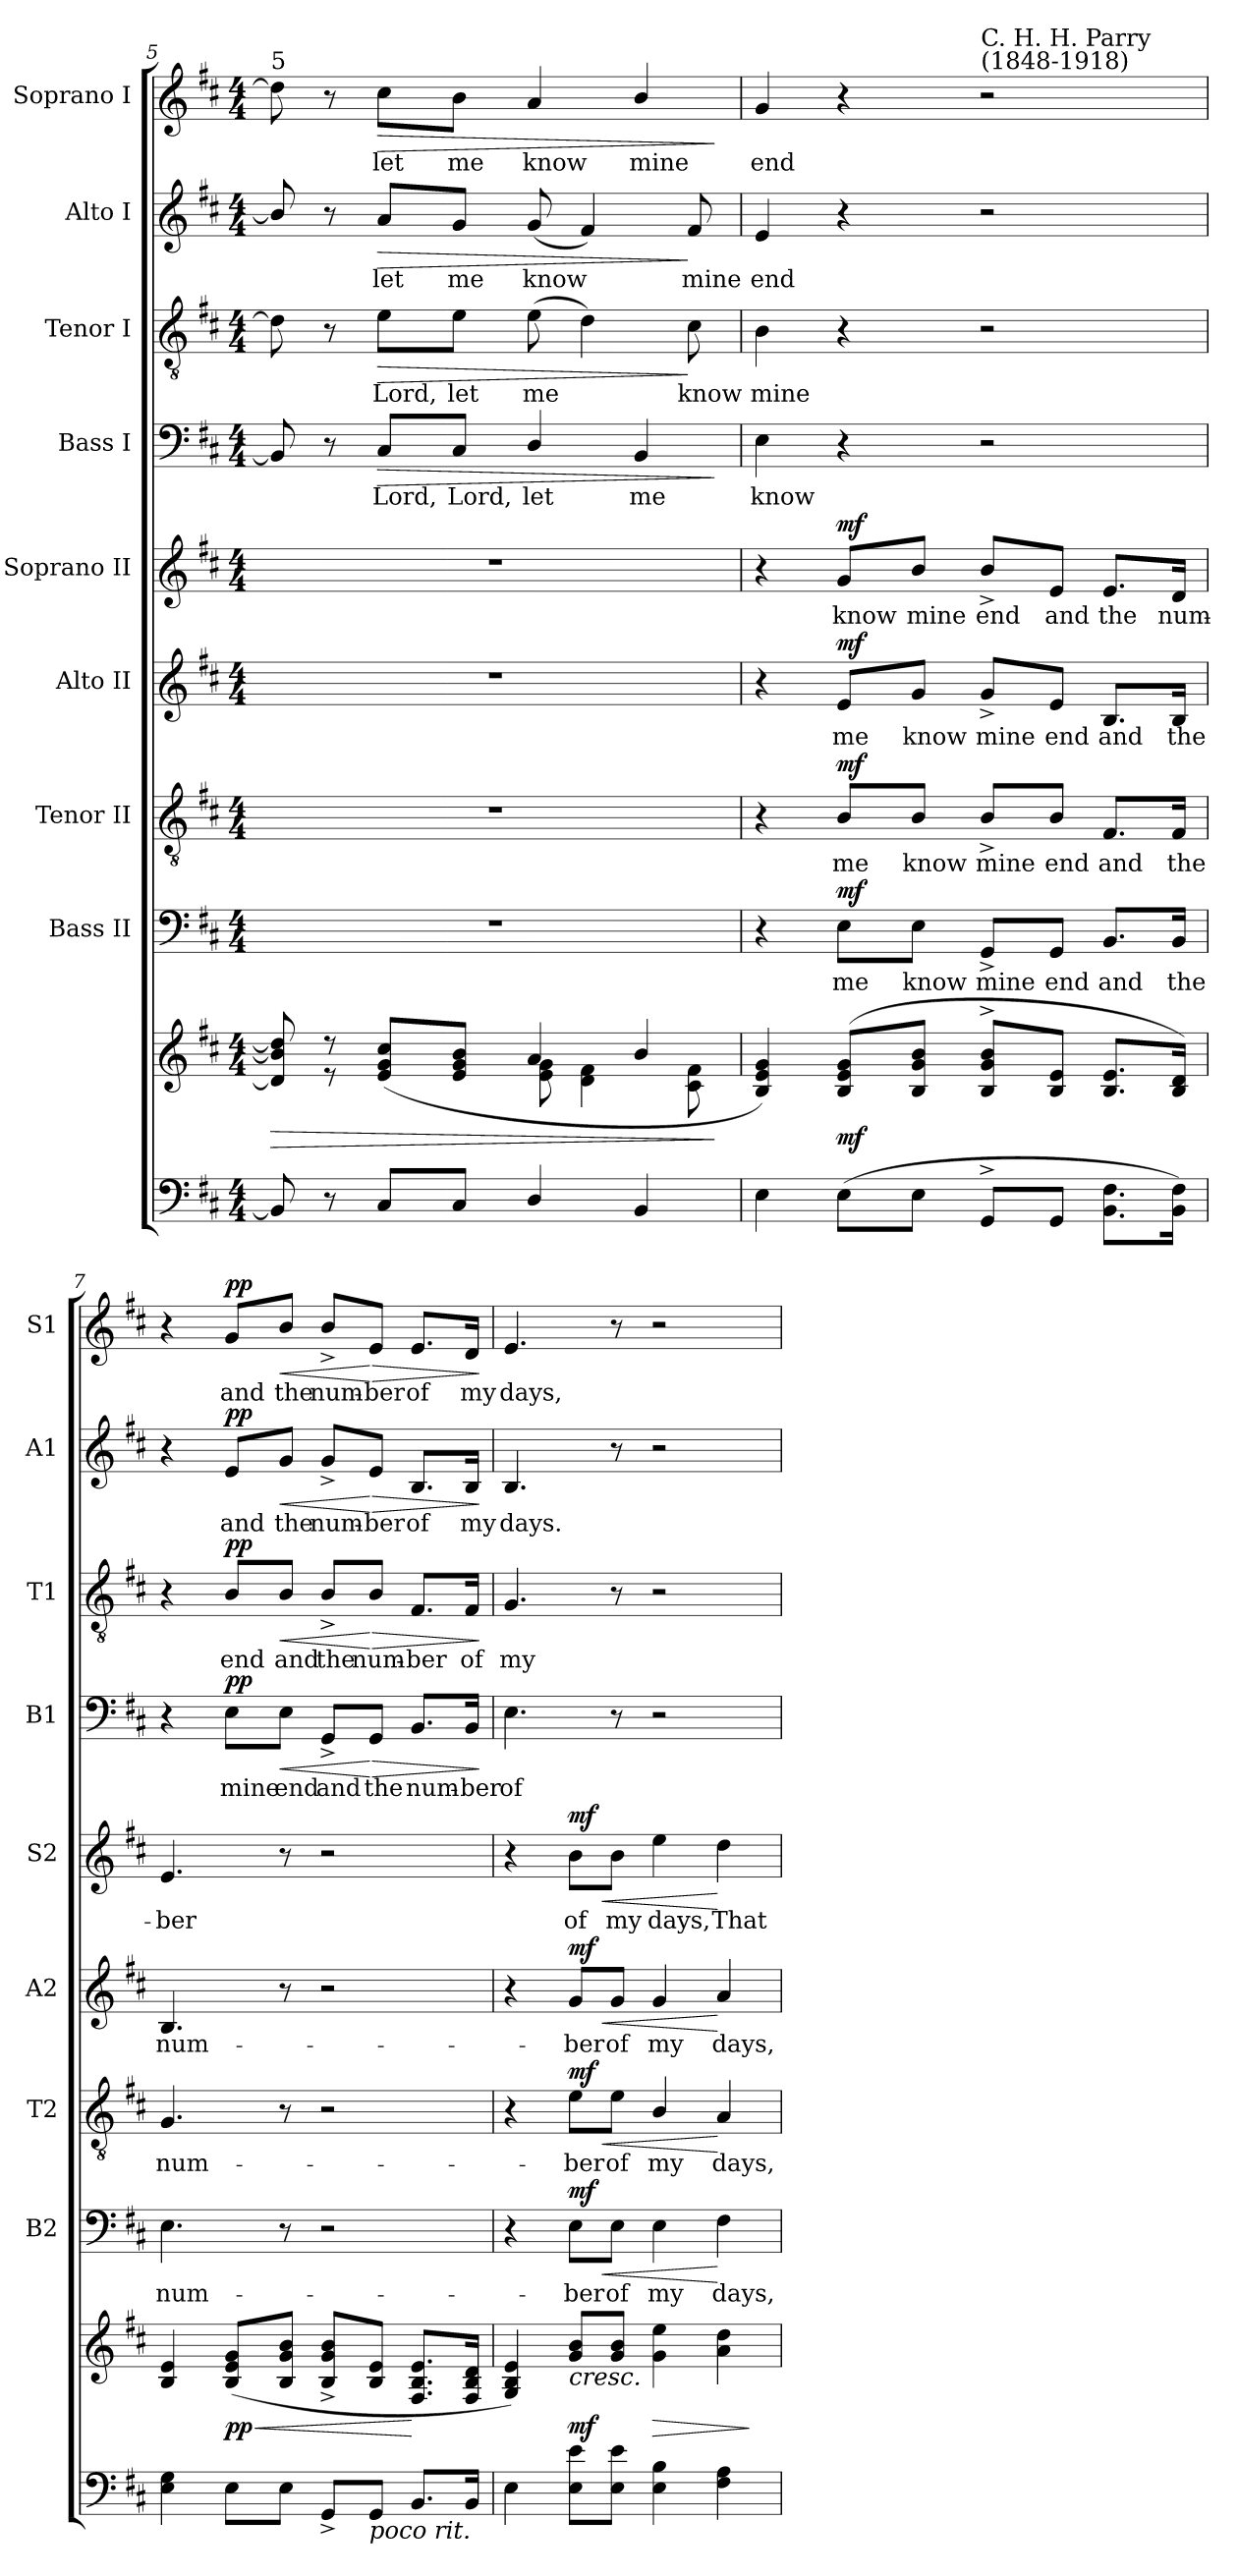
**kern	**kern	**dynam	**kern	**text	**dynam	**kern	**text	**dynam	**kern	**text	**dynam	**kern	**text	**dynam	**kern	**text	**dynam	**kern	**text	**dynam	**kern	**text	**dynam	**kern	**text	**dynam
*part10	*part9	*part9	*part8	*part8	*part8	*part7	*part7	*part7	*part6	*part6	*part6	*part5	*part5	*part5	*part4	*part4	*part4	*part3	*part3	*part3	*part2	*part2	*part2	*part1	*part1	*part1
*staff10	*staff9	*staff9	*staff8	*staff8	*staff8	*staff7	*staff7	*staff7	*staff6	*staff6	*staff6	*staff5	*staff5	*staff5	*staff4	*staff4	*staff4	*staff3	*staff3	*staff3	*staff2	*staff2	*staff2	*staff1	*staff1	*staff1
*	*	*	*I"Bass II	*	*	*I"Tenor II	*	*	*I"Alto II	*	*	*I"Soprano II	*	*	*I"Bass I	*	*	*I"Tenor I	*	*	*I"Alto I	*	*	*I"Soprano I	*	*
*	*	*	*I'B2	*	*	*I'T2	*	*	*I'A2	*	*	*I'S2	*	*	*I'B1	*	*	*I'T1	*	*	*I'A1	*	*	*I'S1	*	*
*clefF4	*clefG2	*	*clefF4	*	*	*clefGv2	*	*	*clefG2	*	*	*clefG2	*	*	*clefF4	*	*	*clefGv2	*	*	*clefG2	*	*	*clefG2	*	*
*k[f#c#]	*k[f#c#]	*	*k[f#c#]	*	*	*k[f#c#]	*	*	*k[f#c#]	*	*	*k[f#c#]	*	*	*k[f#c#]	*	*	*k[f#c#]	*	*	*k[f#c#]	*	*	*k[f#c#]	*	*
*D:	*D:	*	*D:	*	*	*D:	*	*	*D:	*	*	*D:	*	*	*D:	*	*	*D:	*	*	*D:	*	*	*D:	*	*
*M4/4	*M4/4	*	*M4/4	*	*	*M4/4	*	*	*M4/4	*	*	*M4/4	*	*	*M4/4	*	*	*M4/4	*	*	*M4/4	*	*	*M4/4	*	*
=5	=5	=5	=5	=5	=5	=5	=5	=5	=5	=5	=5	=5	=5	=5	=5	=5	=5	=5	=5	=5	=5	=5	=5	=5	=5	=5
*^	*	*	*	*	*	*	*	*	*	*	*	*	*	*	*	*	*	*	*	*	*	*	*	*	*	*
!	!	!	!	!	!	!	!	!	!	!	!	!	!	!	!	!	!	!	!	!	!	!	!	!	!LO:TX:a:t=5	!	!
!	!	!	!LO:HP:b	!	!	!	!	!	!	!	!	!	!	!	!	!	!	!	!	!	!	!	!	!	!	!	!
*	*	*^	*	*	*	*	*	*	*	*	*	*	*	*	*	*	*	*	*	*	*	*	*	*	*	*	*
8BB/]	2ryy	8d/] 8b/] 8dd/]	8ryy	>	1r	.	.	1r	.	.	1r	.	.	1r	.	.	8BB/]	.	.	8d\]	.	.	8b/]	.	.	8dd\]	.	.
8r	.	8r	8r	.	.	.	.	.	.	.	.	.	.	.	.	.	8r	.	.	8r	.	.	8r	.	.	8r	.	.
!	!	!	!	!	!	!	!	!	!	!	!	!	!	!	!	!	!	!LO:LY:b	!LO:HP:b	!	!LO:LY:b	!LO:HP:b	!	!LO:LY:b	!LO:HP:b	!	!LO:LY:b	!LO:HP:b
8C#/L	.	(>8e/ 8g/ 8cc#/L	4ryy	.	.	.	.	.	.	.	.	.	.	.	.	.	8C#/L	Lord,	>	8e\L	Lord,	>	8a/L	let	>	8cc#\L	let	>
!	!	!	!	!	!	!	!	!	!	!	!	!	!	!	!	!	!	!LO:LY:b	!	!	!LO:LY:b	!	!	!LO:LY:b	!	!	!LO:LY:b	!
8C#/J	.	8e/ 8g/ 8b/J	.	.	.	.	.	.	.	.	.	.	.	.	.	.	8C#/J	Lord,	.	8e\J	let	.	8g/J	me	.	8b\J	me	.
!	!	!	!	!	!	!	!	!	!	!	!	!	!	!	!	!	!	!LO:LY:b	!	!	!LO:LY:b	!	!	!LO:LY:b	!	!	!LO:LY:b	!
4D/	2ryy	4a/	8e\ 8g\	.	.	.	.	.	.	.	.	.	.	.	.	.	4D/	let	.	(>8e\	me	.	(<8g/	know	.	4a/	know	.
.	.	.	4d\ 4f#\	.	.	.	.	.	.	.	.	.	.	.	.	.	.	.	.	4d\)	.	.	4f#/)	.	.	.	.	.
!	!	!	!	!	!	!	!	!	!	!	!	!	!	!	!	!	!	!LO:LY:b	!	!	!	!	!	!	!	!	!LO:LY:b	!
4BB/	.	4b/	.	.	.	.	.	.	.	.	.	.	.	.	.	.	4BB/	me	.	.	.	.	.	.	.	4b/	mine	.
!	!	!	!	!	!	!	!	!	!	!	!	!	!	!	!	!	!	!	!	!	!LO:LY:b	!	!	!LO:LY:b	!	!	!	!
.	.	.	8c#\ 8f#\	.	.	.	.	.	.	.	.	.	.	.	.	.	.	.	.	8c#\	know	]	8f#/	mine	]	.	.	.
*v	*v	*	*	*	*	*	*	*	*	*	*	*	*	*	*	*	*	*	*	*	*	*	*	*	*	*	*	*
*	*v	*v	*	*	*	*	*	*	*	*	*	*	*	*	*	*	*	*	*	*	*	*	*	*	*	*	*
.	.	]	.	.	.	.	.	.	.	.	.	.	.	.	.	.	]	.	.	.	.	.	.	.	.	]
=6	=6	=6	=6	=6	=6	=6	=6	=6	=6	=6	=6	=6	=6	=6	=6	=6	=6	=6	=6	=6	=6	=6	=6	=6	=6	=6
*^	*^	*	*	*	*	*	*	*	*	*	*	*	*	*	*	*	*	*	*	*	*	*	*	*	*	*
!	!	!	!	!	!	!	!	!	!	!	!	!	!	!	!	!	!	!LO:LY:b	!	!	!LO:LY:b	!	!	!LO:LY:b	!	!	!LO:LY:b	!
(4E\	1ryy	4B/ 4e/ 4g/)	1ryy	.	4r	.	.	4r	.	.	4r	.	.	4r	.	.	4E\	know	.	4B\	mine	.	4e/	end	.	4g/	end	.
!	!	!	!	!LO:DY:b	!	!LO:LY:b	!LO:DY:b	!	!LO:LY:b	!LO:DY:b	!	!LO:LY:b	!LO:DY:b	!	!LO:LY:b	!LO:DY:b	!	!	!	!	!	!	!	!	!	!	!	!
(>8E\L	.	(>8B/ 8e/ 8g/L	.	mf	8E\L	me	mf	8B/L	me	mf	8e/L	me	mf	8g/L	know	mf	4r	.	.	4r	.	.	4r	.	.	4r	.	.
!	!	!	!	!	!	!LO:LY:b	!	!	!LO:LY:b	!	!	!LO:LY:b	!	!	!LO:LY:b	!	!	!	!	!	!	!	!	!	!	!	!	!
8E\J	.	8B/ 8g/ 8b/J	.	.	8E\J	know	.	8B/J	know	.	8g/J	know	.	8b/J	mine	.	.	.	.	.	.	.	.	.	.	.	.	.
!	!	!	!	!	!	!	!	!	!	!	!	!	!	!	!	!	!	!	!	!	!	!	!	!	!	!LO:TX:a:t=C. H. H. Parry\n(1848-1918)	!	!
!	!	!	!	!	!	!LO:LY:b	!	!	!LO:LY:b	!	!	!LO:LY:b	!	!	!LO:LY:b	!	!	!	!	!	!	!	!	!	!	!	!	!
8GG^</L	.	8B/^< 8g/^< 8b/^<L	.	.	8GG^</L	mine	.	8B^>/L	mine	.	8g^</L	mine	.	8b^>/L	end	.	2r	.	.	2r	.	.	2r	.	.	2r	.	.
!	!	!	!	!	!	!LO:LY:b	!	!	!LO:LY:b	!	!	!LO:LY:b	!	!	!LO:LY:b	!	!	!	!	!	!	!	!	!	!	!	!	!
8GG/J	.	8B/ 8e/J	.	.	8GG/J	end	.	8B/J	end	.	8e/J	end	.	8e/J	and	.	.	.	.	.	.	.	.	.	.	.	.	.
!	!	!	!	!	!	!LO:LY:b	!	!	!LO:LY:b	!	!	!LO:LY:b	!	!	!LO:LY:b	!	!	!	!	!	!	!	!	!	!	!	!	!
8.BB\ 8.F#\L	.	8.B/ 8.e/L	.	.	8.BB/L	and	.	8.F#/L	and	.	8.B/L	and	.	8.e/L	the	.	.	.	.	.	.	.	.	.	.	.	.	.
!	!	!	!	!	!	!LO:LY:b	!	!	!LO:LY:b	!	!	!LO:LY:b	!	!	!LO:LY:b	!	!	!	!	!	!	!	!	!	!	!	!	!
16BB\ 16F#\Jk)	.	16B/ 16d/Jk)	.	.	16BB/Jk	the	.	16F#/Jk	the	.	16B/Jk	the	.	16d/Jk	num-	.	.	.	.	.	.	.	.	.	.	.	.	.
!!LO:LB:g=z
=7	=7	=7	=7	=7	=7	=7	=7	=7	=7	=7	=7	=7	=7	=7	=7	=7	=7	=7	=7	=7	=7	=7	=7	=7	=7	=7	=7	=7
!	!	!	!	!	!	!LO:LY:b	!	!	!LO:LY:b	!	!	!LO:LY:b	!	!	!LO:LY:b	!	!	!	!	!	!	!	!	!	!	!	!	!
4E\ 4G\	2ryy	4B/ 4e/	1ryy	.	4.E\	num-	.	4.G/	num-	.	4.B/	num-	.	4.e/	-ber	.	4r	.	.	4r	.	.	4r	.	.	4r	.	.
!	!	!	!	!LO:HP:b	!	!	!	!	!	!	!	!	!	!	!	!	!	!LO:LY:b	!	!	!LO:LY:b	!	!	!LO:LY:b	!	!	!LO:LY:b	!
!	!	!	!	!LO:DY:n=1:b	!	!	!	!	!	!	!	!	!	!	!	!	!	!	!LO:DY:b	!	!	!LO:DY:b	!	!	!LO:DY:b	!	!	!LO:DY:b
8E\L	.	(>8B/ 8e/ 8g/L	.	< pp	.	.	.	.	.	.	.	.	.	.	.	.	8E\L	mine	pp	8B/L	end	pp	8e/L	and	pp	8g/L	and	pp
!	!	!	!	!	!	!	!	!	!	!	!	!	!	!	!	!	!	!LO:LY:b	!LO:HP:b	!	!LO:LY:b	!LO:HP:b	!	!LO:LY:b	!LO:HP:b	!	!LO:LY:b	!LO:HP:b
8E\J	.	8B/ 8g/ 8b/J	.	.	8r	.	.	8r	.	.	8r	.	.	8r	.	.	8E\J	end	<	8B/J	and	<	8g/J	the	<	8b/J	the	<
!	!	!	!	!	!	!	!	!	!	!	!	!	!	!	!	!	!	!LO:LY:b	!	!	!LO:LY:b	!	!	!LO:LY:b	!	!	!LO:LY:b	!
8GG^</L	2ryy	8B/^< 8g/^< 8b/^<L	.	.	2r	.	.	2r	.	.	2r	.	.	2r	.	.	8GG^</L	and	.	8B^>/L	the	.	8g^</L	num-	.	8b^>/L	num-	.
!LO:TX:b:i:t=poco rit.	!	!	!	!	!	!	!	!	!	!	!	!	!	!	!	!	!	!	!	!	!	!	!	!	!	!	!	!
!	!	!	!	!	!	!	!	!	!	!	!	!	!	!	!	!	!	!LO:LY:b	!LO:HP:n=1:b	!	!LO:LY:b	!LO:HP:n=1:b	!	!LO:LY:b	!LO:HP:n=1:b	!	!LO:LY:b	!LO:HP:n=1:b
8GG/J	.	8B/ 8e/J	.	.	.	.	.	.	.	.	.	.	.	.	.	.	8GG/J	the	[ >	8B/J	num-	[ >	8e/J	-ber	[ >	8e/J	-ber	[ >
!	!	!	!	!	!	!	!	!	!	!	!	!	!	!	!	!	!	!LO:LY:b	!	!	!LO:LY:b	!	!	!LO:LY:b	!	!	!LO:LY:b	!
8.BB/L	.	8.F#/ 8.B/ 8.e/L	.	[	.	.	.	.	.	.	.	.	.	.	.	.	8.BB/L	num-	.	8.F#/L	-ber	.	8.B/L	of	.	8.e/L	of	.
!	!	!	!	!	!	!	!	!	!	!	!	!	!	!	!	!	!	!LO:LY:b	!	!	!LO:LY:b	!	!	!LO:LY:b	!	!	!LO:LY:b	!
16BB/Jk	.	16F#/ 16B/ 16d/Jk	.	.	.	.	.	.	.	.	.	.	.	.	.	.	16BB/Jk	-ber	.	16F#/Jk	of	.	16B/Jk	my	.	16d/Jk	my	.
*v	*v	*	*	*	*	*	*	*	*	*	*	*	*	*	*	*	*	*	*	*	*	*	*	*	*	*	*	*
*	*v	*v	*	*	*	*	*	*	*	*	*	*	*	*	*	*	*	*	*	*	*	*	*	*	*	*	*
.	.	.	.	.	.	.	.	.	.	.	.	.	.	.	.	.	]	.	.	]	.	.	]	.	.	]
=8	=8	=8	=8	=8	=8	=8	=8	=8	=8	=8	=8	=8	=8	=8	=8	=8	=8	=8	=8	=8	=8	=8	=8	=8	=8	=8
*^	*^	*	*	*	*	*	*	*	*	*	*	*	*	*	*	*	*	*	*	*	*	*	*	*	*	*
!	!	!	!	!	!	!	!	!	!	!	!	!	!	!	!	!	!	!LO:LY:b	!	!	!LO:LY:b	!	!	!LO:LY:b	!	!	!LO:LY:b	!
4E\	1ryy	4G/ 4B/ 4e/)	1ryy	.	4r	.	.	4r	.	.	4r	.	.	4r	.	.	4.E\	of	.	4.G/	my	.	4.B/	days.	.	4.e/	days,	.
!	!	!	!	!LO:HP:b	!	!LO:LY:b	!LO:HP:b	!	!LO:LY:b	!LO:HP:b	!	!LO:LY:b	!LO:HP:b	!	!LO:LY:b	!LO:HP:b	!	!	!	!	!	!	!	!	!	!	!	!
!	!	!	!	!LO:DY:n=1:b	!	!	!LO:DY:n=1:b	!	!	!LO:DY:n=1:b	!	!	!LO:DY:n=1:b	!	!	!LO:DY:n=1:b	!	!	!	!	!	!	!	!	!	!	!	!
8E\ 8e\L	.	8g/ 8b/L	.	< mf	8E\L	-ber	< mf	8e\L	-ber	< mf	8g/L	-ber	< mf	8b\L	of	< mf	.	.	.	.	.	.	.	.	.	.	.	.
!	!	!	!	!	!	!LO:LY:b	!	!	!LO:LY:b	!	!	!LO:LY:b	!	!	!LO:LY:b	!	!	!	!	!	!	!	!	!	!	!	!	!
8E\ 8e\J	.	8g/ 8b/J	.	.	8E\J	of	.	8e\J	of	.	8g/J	of	.	8b\J	my	.	8r	.	.	8r	.	.	8r	.	.	8r	.	.
!	!	!	!	!LO:HP:b	!	!LO:LY:b	!	!	!LO:LY:b	!	!	!LO:LY:b	!	!	!LO:LY:b	!	!	!	!	!	!	!	!	!	!	!	!	!
4E\ 4B\	.	4g\ 4ee\	.	>	4E\	my	.	4B/	my	.	4g/	my	.	4ee\	days,	.	2r	.	.	2r	.	.	2r	.	.	2r	.	.
!	!	!	!	!	!	!LO:LY:b	!	!	!LO:LY:b	!	!	!LO:LY:b	!	!	!LO:LY:b	!	!	!	!	!	!	!	!	!	!	!	!	!
4F#\ 4A\	.	4a\ 4dd\	.	[	4F#\	days,	[	4A/	days,	[	4a/	days,	[	4dd\	That	[	.	.	.	.	.	.	.	.	.	.	.	.
*v	*v	*	*	*	*	*	*	*	*	*	*	*	*	*	*	*	*	*	*	*	*	*	*	*	*	*	*	*
*	*v	*v	*	*	*	*	*	*	*	*	*	*	*	*	*	*	*	*	*	*	*	*	*	*	*	*	*
.	.	]	.	.	.	.	.	.	.	.	.	.	.	.	.	.	.	.	.	.	.	.	.	.	.	.
=	=	=	=	=	=	=	=	=	=	=	=	=	=	=	=	=	=	=	=	=	=	=	=	=	=	=
*-	*-	*-	*-	*-	*-	*-	*-	*-	*-	*-	*-	*-	*-	*-	*-	*-	*-	*-	*-	*-	*-	*-	*-	*-	*-	*-
